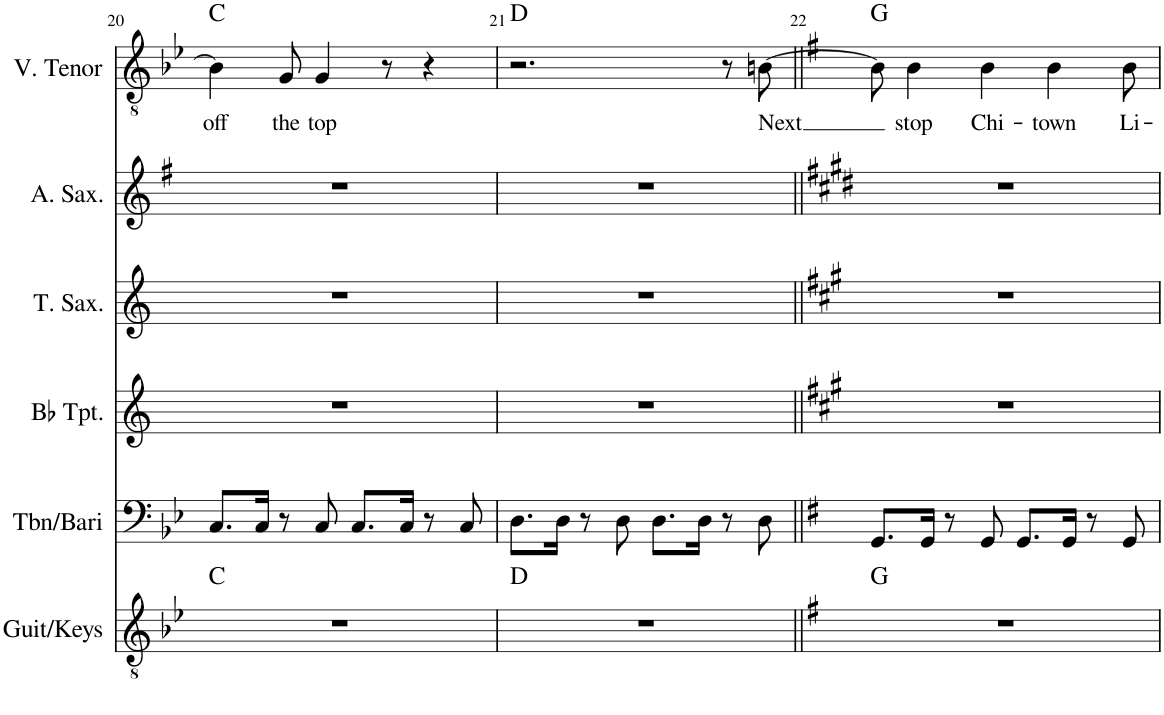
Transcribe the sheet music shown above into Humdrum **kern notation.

**kern	**harte	**kern	**kern	**kern	**kern	**kern	**text	**harte
*part6	*part6	*part5	*part4	*part3	*part2	*part1	*part1	*part1
*staff6	*	*staff5	*staff4	*staff3	*staff2	*staff1	*staff1	*
*I"Guit/Keys	*	*I"Tbn/Bari	*I"Bb Trumpet	*I"Tenor Saxophone	*I"Alto Saxophone	*I"V. Tenor	*	*
*I'Guit/Keys	*	*I'Tbn/Bari	*I'Bb Tpt.	*I'T. Sax.	*I'A. Sax.	*I'V. Tenor	*	*
!!LO:PB:g=z
*clefGv2	*	*clefF4	*clefG2	*clefG2	*clefG2	*clefGv2	*	*
*	*	*	*Trd1c2	*Trd8c14	*Trd5c9	*	*	*
*k[b-e-]	*	*k[b-e-]	*k[]	*k[]	*k[f#]	*k[b-e-]	*	*
*M4/4	*	*M4/4	*M4/4	*M4/4	*M4/4	*M4/4	*	*
=20	=20	=20	=20	=20	=20	=20	=20	=20
!	!	!	!	!	!	!	!LO:LY:b	!
1r	C:maj	8.C/L	1r	1r	1r	4B-\]	off	C:maj
.	.	16C/Jk	.	.	.	.	.	.
!	!	!	!	!	!	!	!LO:LY:b	!
.	.	8r	.	.	.	8G/	the	.
!	!	!	!	!	!	!	!LO:LY:b	!
.	.	8C/	.	.	.	4G/	top	.
.	.	8.C/L	.	.	.	.	.	.
.	.	.	.	.	.	8r	.	.
.	.	16C/Jk	.	.	.	.	.	.
.	.	8r	.	.	.	4r	.	.
.	.	8C/	.	.	.	.	.	.
=21	=21	=21	=21	=21	=21	=21	=21	=21
1r	D:maj	8.D\L	1r	1r	1r	2.r	.	D:maj
.	.	16D\Jk	.	.	.	.	.	.
.	.	8r	.	.	.	.	.	.
.	.	8D\	.	.	.	.	.	.
.	.	8.D\L	.	.	.	.	.	.
.	.	16D\Jk	.	.	.	.	.	.
.	.	8r	.	.	.	8r	.	.
!	!	!	!	!	!	!	!LO:LY:b	!
.	.	8D\	.	.	.	[8Bn\	Next	.
=22||	=22||	=22||	=22||	=22||	=22||	=22||	=22||	=22||
*k[f#]	*	*k[f#]	*k[f#c#g#]	*k[f#c#g#]	*k[f#c#g#d#]	*k[f#]	*	*
1r	G:maj	8.GG/L	1r	1r	1r	8B\]	.	G:maj
!	!	!	!	!	!	!	!LO:LY:b	!
.	.	.	.	.	.	4B\	stop	.
.	.	16GG/Jk	.	.	.	.	.	.
.	.	8r	.	.	.	.	.	.
!	!	!	!	!	!	!	!LO:LY:b	!
.	.	8GG/	.	.	.	4B\	Chi-	.
.	.	8.GG/L	.	.	.	.	.	.
!	!	!	!	!	!	!	!LO:LY:b	!
.	.	.	.	.	.	4B\	-town	.
.	.	16GG/Jk	.	.	.	.	.	.
.	.	8r	.	.	.	.	.	.
!	!	!	!	!	!	!	!LO:LY:b	!
.	.	8GG/	.	.	.	8B\	Li-	.
=	=	=	=	=	=	=	=	=
*-	*-	*-	*-	*-	*-	*-	*-	*-
